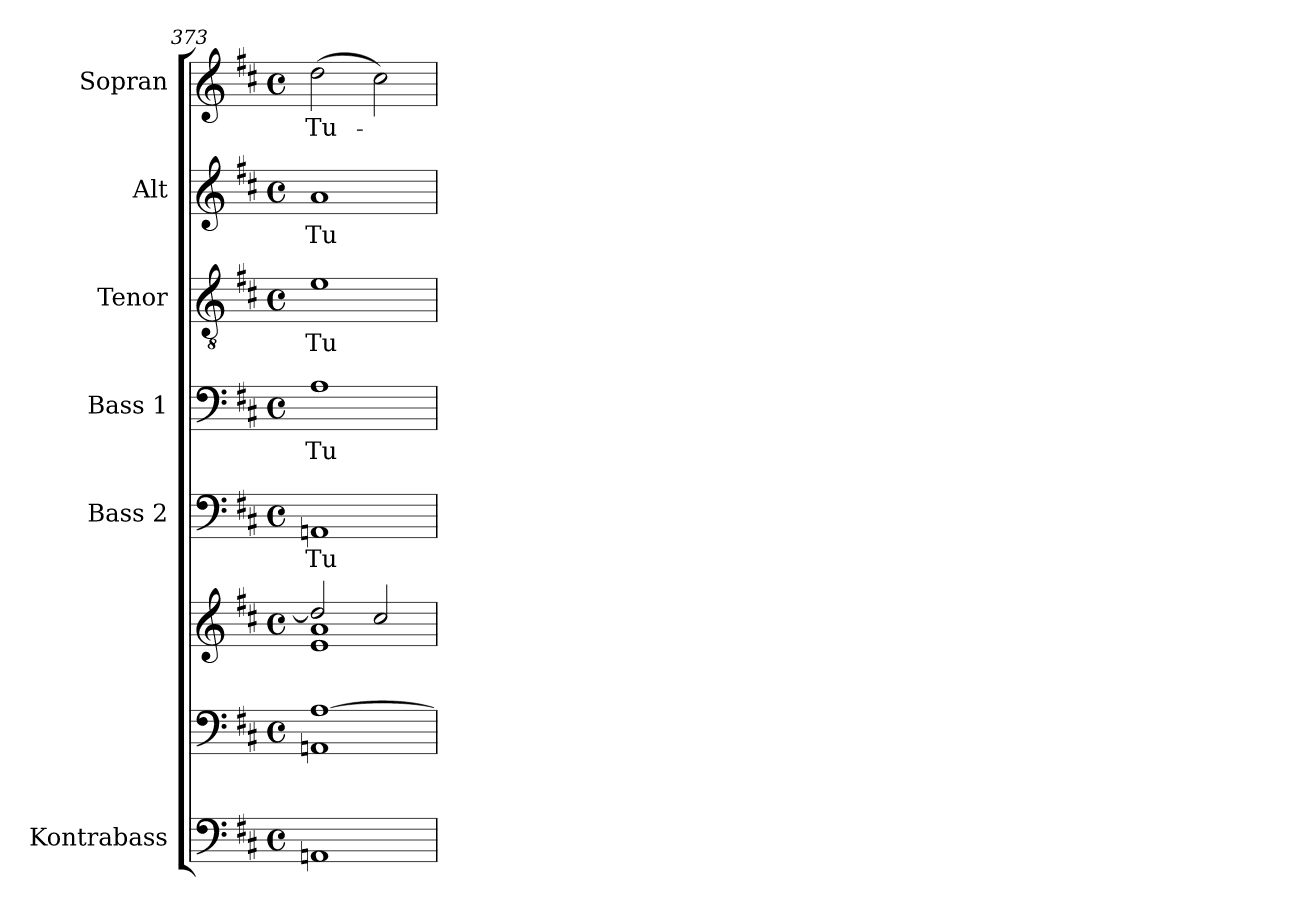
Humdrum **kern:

**kern	**kern	**kern	**kern	**text	**kern	**text	**kern	**text	**kern	**text	**kern	**text
*part7	*part6	*part6	*part5	*part5	*part4	*part4	*part3	*part3	*part2	*part2	*part1	*part1
*staff8	*staff7	*staff6	*staff5	*staff5	*staff4	*staff4	*staff3	*staff3	*staff2	*staff2	*staff1	*staff1
*I"Kontrabass	*	*	*I"Bass 2	*	*I"Bass 1	*	*I"Tenor	*	*I"Alt	*	*I"Sopran	*
*I'Kb.	*	*	*I'B. 2	*	*I'B. 1	*	*I'T.	*	*I'A.	*	*I'S.	*
*clefF4	*clefF4	*clefG2	*clefF4	*	*clefF4	*	*clefGv2	*	*clefG2	*	*clefG2	*
*ITrd7c12	*	*	*	*	*	*	*	*	*	*	*	*
*k[f#c#]	*k[f#c#]	*k[f#c#]	*k[f#c#]	*	*k[f#c#]	*	*k[f#c#]	*	*k[f#c#]	*	*k[f#c#]	*
*D:	*D:	*D:	*D:	*	*D:	*	*D:	*	*D:	*	*D:	*
*M4/4	*M4/4	*M4/4	*M4/4	*	*M4/4	*	*M4/4	*	*M4/4	*	*M4/4	*
*met(c)	*met(c)	*met(c)	*met(c)	*	*met(c)	*	*met(c)	*	*met(c)	*	*met(c)	*
=373	=373	=373	=373	=373	=373	=373	=373	=373	=373	=373	=373	=373
*	*^	*^	*	*	*	*	*	*	*	*	*	*
!	!	!	!	!	!	!LO:LY:b	!	!LO:LY:b	!	!LO:LY:b	!	!LO:LY:b	!	!LO:LY:b
1AAAn	[>1A	1AAn	2dd/]	1e 1a	1AAn	Tu-	1A	Tu-	1e	Tu-	1a	Tu-	(>2dd\	Tu-
.	.	.	2cc#/	.	.	.	.	.	.	.	.	.	2cc#\)	.
*	*v	*v	*	*	*	*	*	*	*	*	*	*	*	*
*	*	*v	*v	*	*	*	*	*	*	*	*	*	*
=	=	=	=	=	=	=	=	=	=	=	=	=
*-	*-	*-	*-	*-	*-	*-	*-	*-	*-	*-	*-	*-
